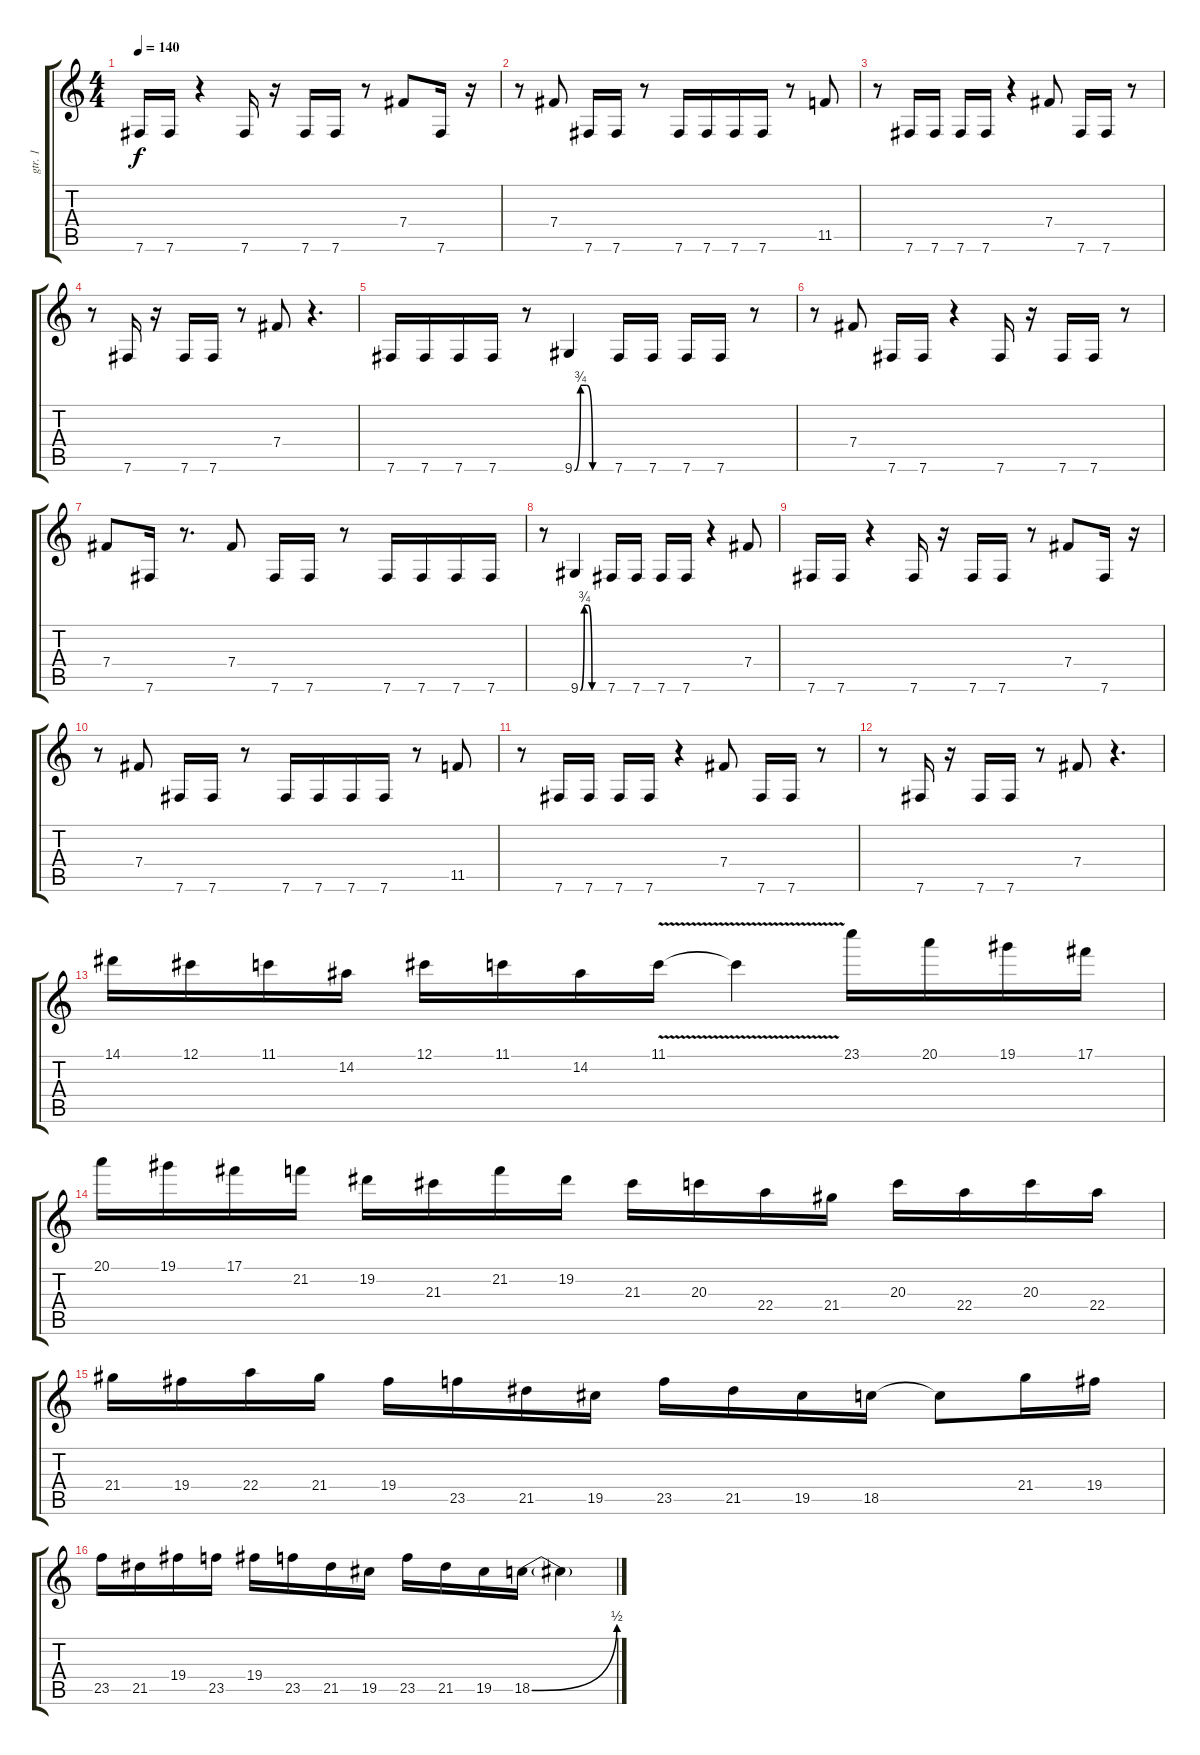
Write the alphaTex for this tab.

\track ("gtr. 1" "gtr. 1") {instrument distortionguitar}
\staff {score tabs}
\tuning (Db4 Ab3 E3 B2 Gb2 B1) {hide}
\ts (4 4)
\tempo 140
\clef g2
\ks c
7.6.16{dy f} 7.6.16 r.4 7.6.16 r.16 7.6.16 7.6.16 r.8 7.4.8 7.6.16 r.16 |
r.8 7.4.8 7.6.16 7.6.16 r.8 7.6.16 7.6.16 7.6.16 7.6.16 r.8 11.5.8 |
r.8 7.6.16 7.6.16 7.6.16 7.6.16 r.4 7.4.8 7.6.16 7.6.16 r.8 |
r.8 7.6.16 r.16 7.6.16 7.6.16 r.8 7.4.8 r.4{d} |
7.6.16 7.6.16 7.6.16 7.6.16 r.8 9.6{be (custom 0 0 10 3 20 3 30 0 60 0)}.4 7.6.16 7.6.16 7.6.16 7.6.16 r.8 |
r.8 7.4.8 7.6.16 7.6.16 r.4 7.6.16 r.16 7.6.16 7.6.16 r.8 |
7.4.8 7.6.16 r.8{d} 7.4.8 7.6.16 7.6.16 r.8 7.6.16 7.6.16 7.6.16 7.6.16 |
r.8 9.6{be (custom 0 0 10 3 20 3 30 0 60 0)}.4 7.6.16 7.6.16 7.6.16 7.6.16 r.4 7.4.8 |
7.6.16 7.6.16 r.4 7.6.16 r.16 7.6.16 7.6.16 r.8 7.4.8 7.6.16 r.16 |
r.8 7.4.8 7.6.16 7.6.16 r.8 7.6.16 7.6.16 7.6.16 7.6.16 r.8 11.5.8 |
r.8 7.6.16 7.6.16 7.6.16 7.6.16 r.4 7.4.8 7.6.16 7.6.16 r.8 |
r.8 7.6.16 r.16 7.6.16 7.6.16 r.8 7.4.8 r.4{d} |
14.1.16 12.1.16 11.1.16 14.2.16 12.1.16 11.1.16 14.2.16 11.1{v}.16 11.1{t}.4 23.1.16 20.1.16 19.1.16 17.1.16 |
20.1.16 19.1.16 17.1.16 21.2.16 19.2.16 21.3.16 21.2.16 19.2.16 21.3.16 20.3.16 22.4.16 21.4.16 20.3.16 22.4.16 20.3.16 22.4.16 |
21.4.16 19.4.16 22.4.16 21.4.16 19.4.16 23.5.16 21.5.16 19.5.16 23.5.16 21.5.16 19.5.16 18.5.16 18.5{t}.8 21.4.16 19.4.16 |
23.5.16 21.5.16 19.4.16 23.5.16 19.4.16 23.5.16 21.5.16 19.5.16 23.5.16 21.5.16 19.5.16 18.5{be (bend 0 0 60 2)}.16 18.5{t}.4
